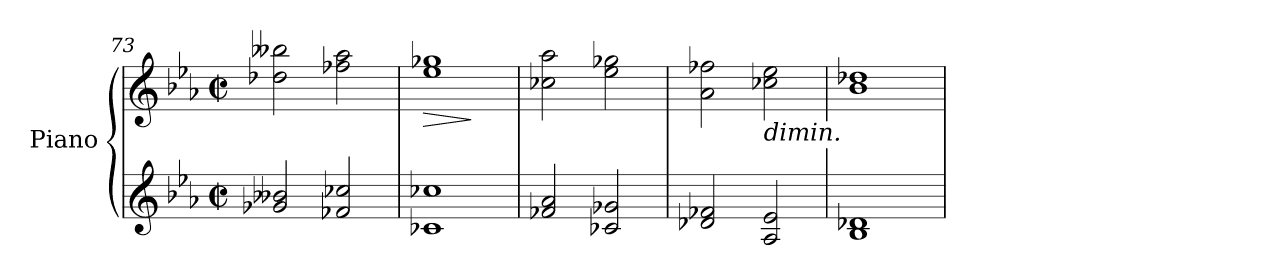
**kern	**kern	**dynam
*part1	*part1	*part1
*staff2	*staff1	*staff1/2
*I"Piano	*	*
*I'Pno.	*	*
!!LO:LB:g=z
*clefG2	*clefG2	*
*k[b-e-a-]	*k[b-e-a-]	*
*M2/2	*M2/2	*
*met(c|)	*met(c|)	*
=73	=73	=73
2g-X/ 2b--X/	2dd-X\ 2bb--X\	.
2f-X/ 2cc-X/	2ff-X\ 2aa-\	.
=74	=74	=74
!	!	!LO:HP:b
1c-X 1cc-X	1ee- 1gg-X	>
.	.	]
=75	=75	=75
2f-X/ 2a-/	2cc-X\ 2aa-\	.
2c-X/ 2g-X/	2ee-\ 2gg-X\	.
=76	=76	=76
2d-X/ 2f-X/	2a-\ 2ff-X\	.
!	!LO:TX:b:i:t=dimin.	!
2A-/ 2e-/	2cc-X\ 2ee-\	.
=77	=77	=77
1B- 1d-X	1b- 1dd-X	.
=	=	=
*-	*-	*-
